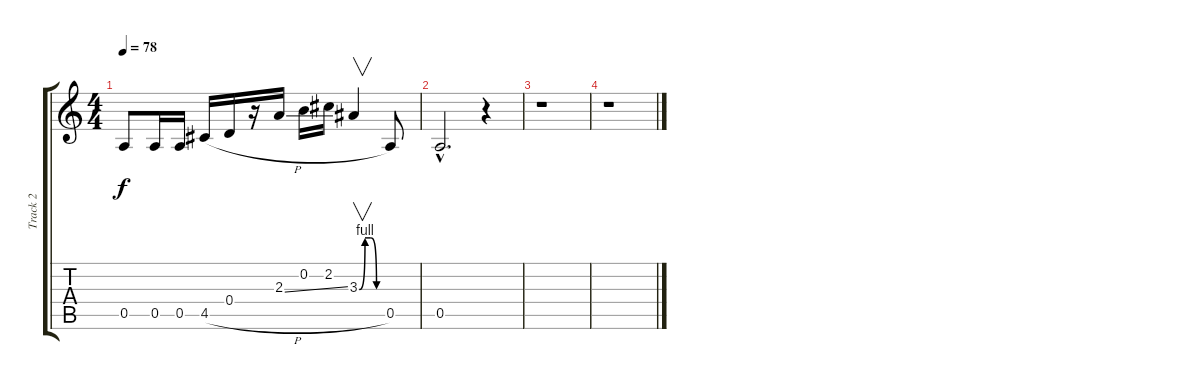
\track ("Track 2" "Track 2") {instrument distortionguitar}
\staff {score tabs}
\tuning (E4 B3 G3 D3 A2 E2) {hide}
\ts (4 4)
\tempo 78
\clef g2
\ks c
0.5.8{dy f} 0.5.16 0.5.16 4.5{h}.16 0.4.16 r.16 2.3{ss}.16 0.2.16 2.2.16 3.3{be (custom 0 0 15 4 30 4 45 0 60 0)}.4{v} 0.5.8 |
0.5{hac}.2{d} r.4 |
r.1 |
r.1
